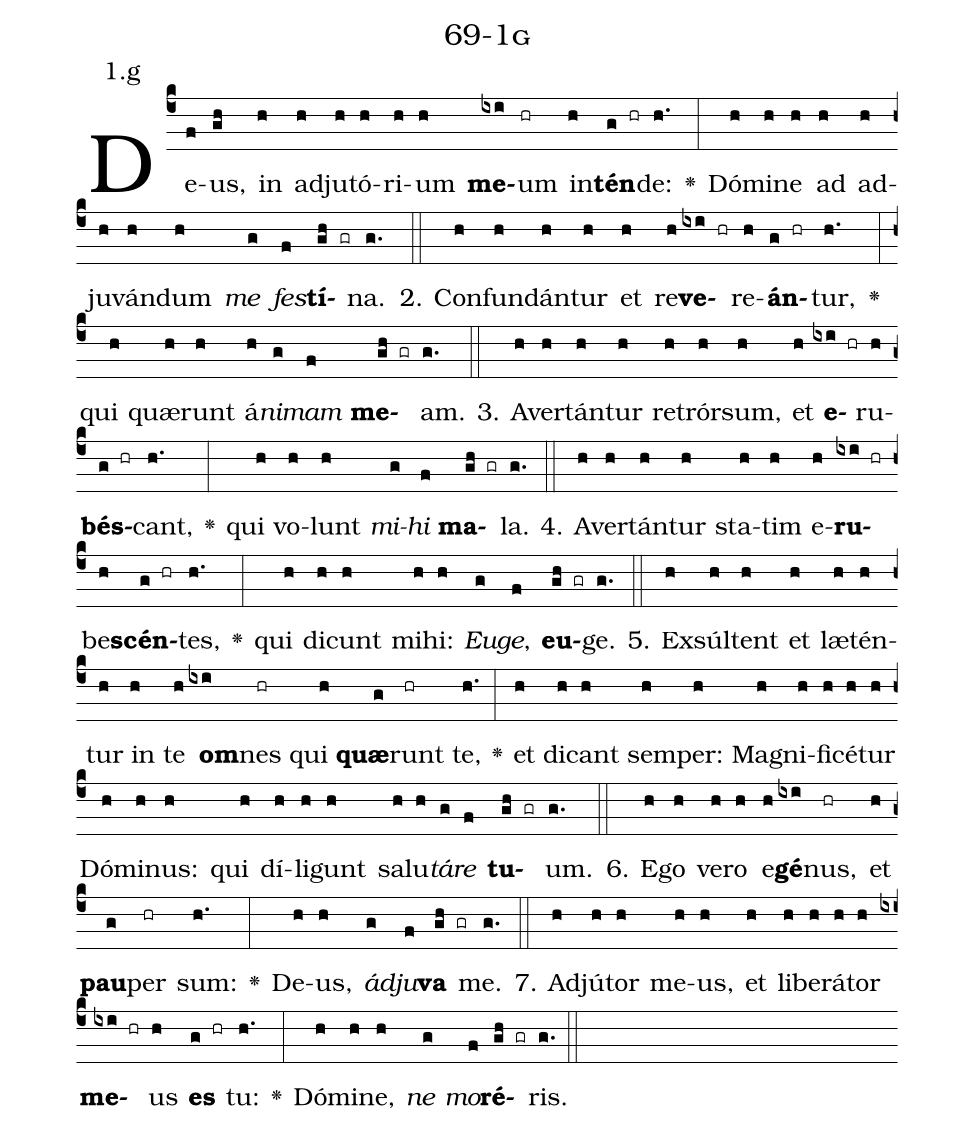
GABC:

name: 69-1g;
annotation: 1.g;
%%
(c4)De(f)us,(gh) in(h) ad(h)ju(h)tó(h)ri(h)um(h) <b>me</b>(ixi)um(hr) in(h)<b>tén</b>(g hr)de:(h.) <v>\greheightstar</v>(:) Dó(h)mi(h)ne(h) ad(h) ad(h)ju(h)ván(h)dum(h) <i>me</i>(g) <i>fes</i>(f)<b>tí</b>(gh gr)na.(g.) (::)
2. Con(h)fun(h)dán(h)tur(h) et(h) re(h)<b>ve</b>(ixi hr)re(h)<b>án</b>(g hr)tur,(h.) <v>\greheightstar</v>(:) qui(h) quæ(h)runt(h) á(h)<i>ni</i>(g)<i>mam</i>(f) <b>me</b>(gh gr)am.(g.) (::)
3. A(h)ver(h)tán(h)tur(h) re(h)trór(h)sum,(h) et(h) <b>e</b>(ixi hr)ru(h)<b>bés</b>(g hr)cant,(h.) <v>\greheightstar</v>(:) qui(h) vo(h)lunt(h) <i>mi</i>(g)<i>hi</i>(f) <b>ma</b>(gh gr)la.(g.) (::)
4. A(h)ver(h)tán(h)tur(h) sta(h)tim(h) e(h)<b>ru</b>(ixi hr)be(h)<b>scén</b>(g hr)tes,(h.) <v>\greheightstar</v>(:) qui(h) di(h)cunt(h) mi(h)hi:(h) <i>Eu</i>(g)<i>ge</i>,(f) <b>eu</b>(gh gr)ge.(g.) (::)
5. Ex(h)súl(h)tent(h) et(h) læ(h)tén(h)tur(h) in(h) te(h) <b>om</b>(ixi)nes(hr) qui(h) <b>quæ</b>(g)runt(hr) te,(h.) <v>\greheightstar</v>(:) et(h) di(h)cant(h) sem(h)per:(h) Ma(h)gni(h)fi(h)cé(h)tur(h) Dó(h)mi(h)nus:(h) qui(h) dí(h)li(h)gunt(h) sa(h)lu(h)<i>tá</i>(g)<i>re</i>(f) <b>tu</b>(gh gr)um.(g.) (::)
6. E(h)go(h) ve(h)ro(h) e(h)<b>gé</b>(ixi)nus,(hr) et(h) <b>pau</b>(g)per(hr) sum:(h.) <v>\greheightstar</v>(:) De(h)us,(h) <i>ád</i>(g)<i>ju</i>(f)<b>va</b>(gh gr) me.(g.) (::)
7. Ad(h)jú(h)tor(h) me(h)us,(h) et(h) li(h)be(h)rá(h)tor(h) <b>me</b>(ixi hr)us(h) <b>es</b>(g hr) tu:(h.) <v>\greheightstar</v>(:) Dó(h)mi(h)ne,(h) <i>ne</i>(g) <i>mo</i>(f)<b>ré</b>(gh gr)ris.(g.) (::)
